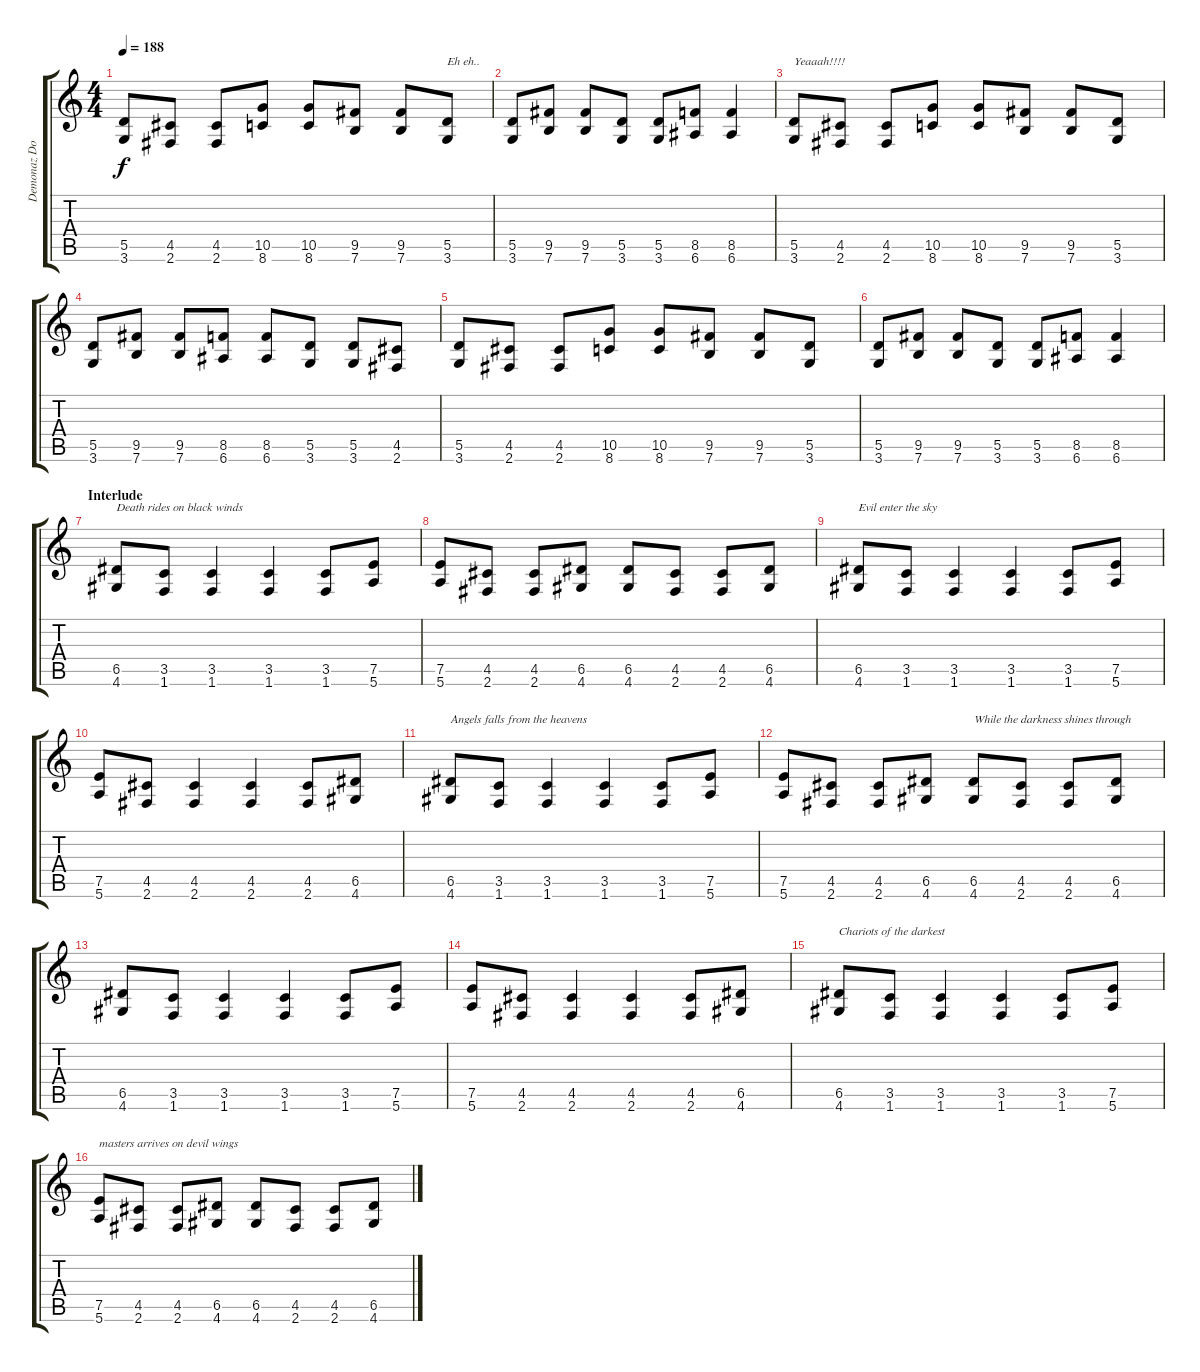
\track ("Demonaz Doom Occulta" "Demonaz Do") {instrument distortionguitar}
\staff {score tabs}
\tuning (E4 B3 G3 D3 A2 E2) {hide}
\ts (4 4)
\tempo 188
\clef g2
\ks c
(5.5 3.6).8{dy f} (4.5 2.6).8 (4.5 2.6).8 (10.5 8.6).8 (10.5 8.6).8 (9.5 7.6).8 (9.5 7.6).8 (5.5 3.6).8{txt "Eh eh.."} |
(5.5 3.6).8 (9.5 7.6).8 (9.5 7.6).8 (5.5 3.6).8 (5.5 3.6).8 (8.5 6.6).8 (8.5 6.6).4 |
(5.5 3.6).8{txt "Yeaaah!!!!"} (4.5 2.6).8 (4.5 2.6).8 (10.5 8.6).8 (10.5 8.6).8 (9.5 7.6).8 (9.5 7.6).8 (5.5 3.6).8 |
(5.5 3.6).8 (9.5 7.6).8 (9.5 7.6).8 (8.5 6.6).8 (8.5 6.6).8 (5.5 3.6).8 (5.5 3.6).8 (4.5 2.6).8 |
(5.5 3.6).8 (4.5 2.6).8 (4.5 2.6).8 (10.5 8.6).8 (10.5 8.6).8 (9.5 7.6).8 (9.5 7.6).8 (5.5 3.6).8 |
(5.5 3.6).8 (9.5 7.6).8 (9.5 7.6).8 (5.5 3.6).8 (5.5 3.6).8 (8.5 6.6).8 (8.5 6.6).4 |
\section ("" "Interlude")
(6.5 4.6).8{txt "Death rides on black winds"} (3.5 1.6).8 (3.5 1.6).4 (3.5 1.6).4 (3.5 1.6).8 (7.5 5.6).8 |
(7.5 5.6).8 (4.5 2.6).8 (4.5 2.6).8 (6.5 4.6).8 (6.5 4.6).8 (4.5 2.6).8 (4.5 2.6).8 (6.5 4.6).8 |
(6.5 4.6).8{txt "Evil enter the sky"} (3.5 1.6).8 (3.5 1.6).4 (3.5 1.6).4 (3.5 1.6).8 (7.5 5.6).8 |
(7.5 5.6).8 (4.5 2.6).8 (4.5 2.6).4 (4.5 2.6).4 (4.5 2.6).8 (6.5 4.6).8 |
(6.5 4.6).8{txt "Angels falls from the heavens"} (3.5 1.6).8 (3.5 1.6).4 (3.5 1.6).4 (3.5 1.6).8 (7.5 5.6).8 |
(7.5 5.6).8 (4.5 2.6).8 (4.5 2.6).8 (6.5 4.6).8 (6.5 4.6).8{txt "While the darkness shines through"} (4.5 2.6).8 (4.5 2.6).8 (6.5 4.6).8 |
(6.5 4.6).8 (3.5 1.6).8 (3.5 1.6).4 (3.5 1.6).4 (3.5 1.6).8 (7.5 5.6).8 |
(7.5 5.6).8 (4.5 2.6).8 (4.5 2.6).4 (4.5 2.6).4 (4.5 2.6).8 (6.5 4.6).8 |
(6.5 4.6).8{txt "Chariots of the darkest "} (3.5 1.6).8 (3.5 1.6).4 (3.5 1.6).4 (3.5 1.6).8 (7.5 5.6).8 |
(7.5 5.6).8{txt "masters arrives on devil wings"} (4.5 2.6).8 (4.5 2.6).8 (6.5 4.6).8 (6.5 4.6).8 (4.5 2.6).8 (4.5 2.6).8 (6.5 4.6).8
